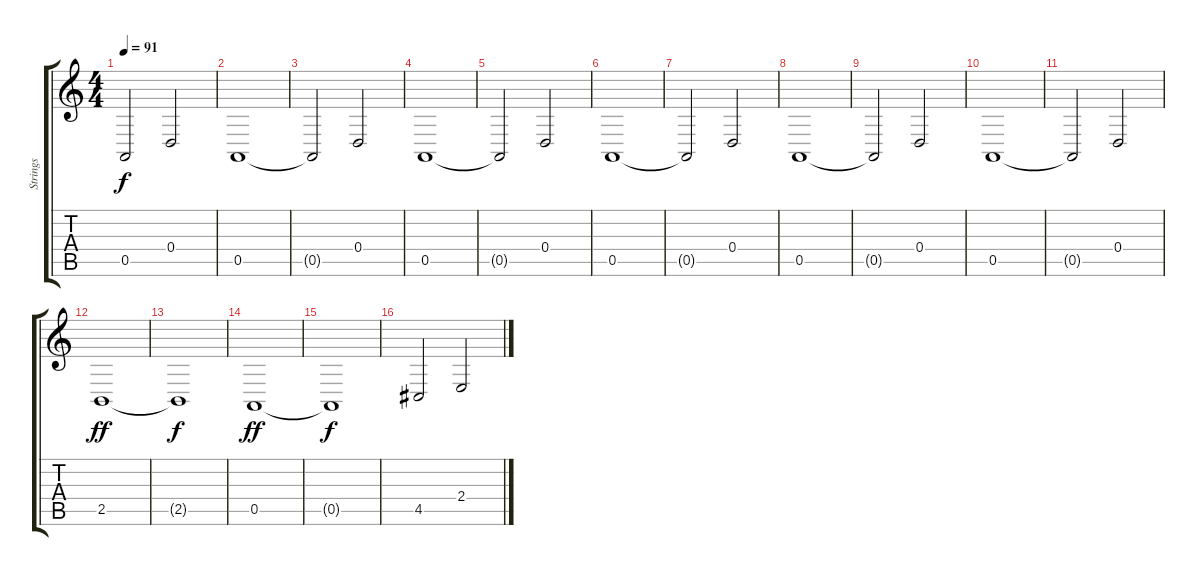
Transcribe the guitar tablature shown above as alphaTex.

\track ("Strings" "Strings") {instrument stringensemble1}
\staff {score tabs}
\tuning (E4 B3 G3 D3 A2 E2) {hide}
\ts (4 4)
\tempo 91
\clef g2
\ks c
0.5{t}.2{dy f} 0.4.2 |
0.5.1 |
0.5{t}.2 0.4.2 |
0.5.1 |
0.5{t}.2 0.4.2 |
0.5.1 |
0.5{t}.2 0.4.2 |
0.5.1 |
0.5{t}.2 0.4.2 |
0.5.1 |
0.5{t}.2 0.4.2 |
2.5.1{dy ff} |
2.5{t}.1{dy f} |
0.5.1{dy ff} |
0.5{t}.1{dy f} |
4.5.2 2.4.2
